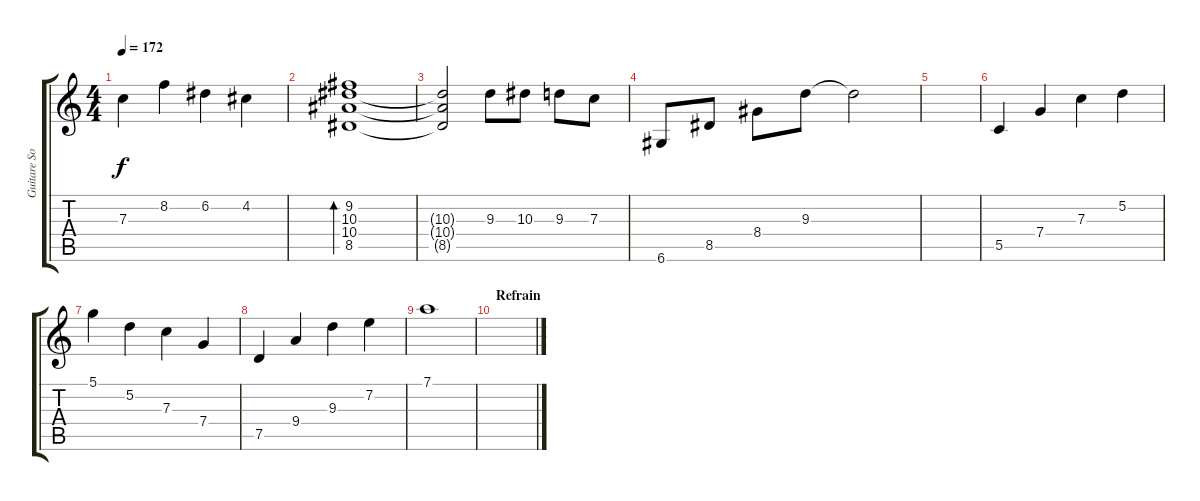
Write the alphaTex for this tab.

\track ("Guitare Solo" "Guitare So") {instrument acousticguitarsteel}
\staff {score tabs}
\tuning (D4 A3 F3 C3 G2 D2) {hide}
\ts (4 4)
\tempo 172
\clef g2
\ks c
7.3{t}.4{dy f} 8.2.4 6.2.4 4.2.4 |
(9.2 10.3 10.4 8.5).1{bd 480} |
(10.3{t} 10.4{t} 8.5{t}).2 9.3.8 10.3.8 9.3.8 7.3.8 |
6.6.8 8.5.8 8.4.8 9.3.8 9.3{t}.2 |
|
5.5.4 7.4.4 7.3.4 5.2.4 |
5.1.4 5.2.4 7.3.4 7.4.4 |
7.5.4 9.4.4 9.3.4 7.2.4 |
7.1.1 |
\section ("" "Refrain")
